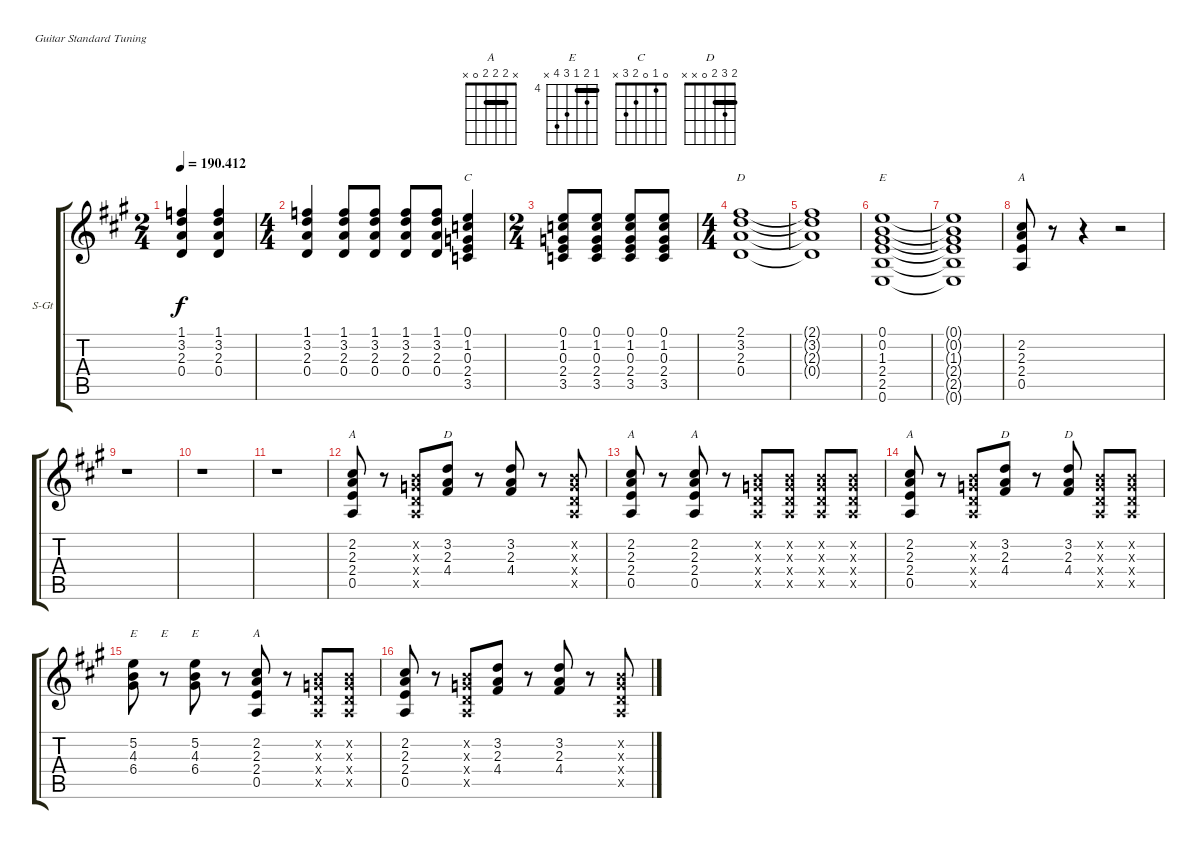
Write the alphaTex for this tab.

\defaultSystemsLayout 4
\bracketExtendMode groupsimilarinstruments
\firstSystemTrackNameOrientation horizontal
\otherSystemsTrackNameOrientation horizontal
\track ("Gtr. 1 (acous.)" "S-Gt") {instrument acousticguitarsteel}
\staff {score tabs}
\tuning (E4 B3 G3 D3 A2 E2)
\chord ("A" x 2 2 2 0 x) {barre (2 2)}
\chord ("E" 0 0 1 2 2 0)
\chord ("C" 0 1 0 2 3 x)
\chord ("D" 2 3 2 0 x x) {barre 2}
\chord ("E" 4 5 4 6 7 x) {firstfret 4 barre 4}
\ts (2 4)
\tempo
190.412
\accidentals auto
\clef g2
\ottava regular
\simile none
\ks a
(1.1 3.2 2.3 0.4).4{dy f} (0.4 2.3 3.2 1.1).4 |
\ts (4 4)
(0.4 2.3 3.2 1.1).4 (0.4 2.3 3.2 1.1).8 (0.4 2.3 3.2 1.1).8 (0.4 2.3 3.2 1.1).8 (0.4 2.3 3.2 1.1).8 (3.5 2.4 0.3 1.2 0.1).4{ch "C"} |
\ts (2 4)
(3.5 2.4 0.3 1.2 0.1).8 (3.5 2.4 0.3 1.2 0.1).8 (3.5 2.4 0.3 1.2 0.1).8 (3.5 2.4 0.3 1.2 0.1).8 |
\ts (4 4)
(0.4 2.3 3.2 2.1).1{ch "D"} |
(0.4{t} 2.3{t} 3.2{t} 2.1{t}).1 |
(0.6 2.5 2.4 1.3 0.2 0.1).1{ch "E"} |
(0.6{t} 2.5{t} 2.4{t} 1.3{t} 0.2{t} 0.1{t}).1 |
(0.5 2.4 2.3 2.2).8{ch "A"} r.8 r.4 r.2 |
r.1 |
r.1 |
r.1 |
(0.5 2.4 2.3 2.2).8{ch "A"} r.8 (0.2{x} 0.3{x} 0.4{x} 0.5{x}).8 (4.4 2.3 3.2).8{ch "D"} r.8 (4.4 2.3 3.2).8 r.8 (0.2{x} 0.3{x} 0.4{x} 0.5{x}).8 |
(0.5 2.4 2.3 2.2).8{ch "A"} r.8 (0.5 2.4 2.3 2.2).8{ch "A"} r.8 (0.2{x} 0.3{x} 0.4{x} 0.5{x}).8 (0.2{x} 0.3{x} 0.4{x} 0.5{x}).8 (0.2{x} 0.3{x} 0.4{x} 0.5{x}).8 (0.2{x} 0.3{x} 0.4{x} 0.5{x}).8 |
(0.5 2.4 2.3 2.2).8{ch "A"} r.8 (0.2{x} 0.3{x} 0.4{x} 0.5{x}).8 (4.4 2.3 3.2).8{ch "D"} r.8 (4.4 2.3 3.2).8{ch "D"} (0.2{x} 0.3{x} 0.4{x} 0.5{x}).8 (0.2{x} 0.3{x} 0.4{x} 0.5{x}).8 |
(6.4 4.3 5.2).8{ch "E"} r.8{ch "E"} (6.4 4.3 5.2).8{ch "E"} r.8 (0.5 2.4 2.3 2.2).8{ch "A"} r.8 (0.2{x} 0.3{x} 0.4{x} 0.5{x}).8 (0.2{x} 0.3{x} 0.4{x} 0.5{x}).8 |
(0.5 2.4 2.3 2.2).8 r.8 (0.2{x} 0.3{x} 0.4{x} 0.5{x}).8 (4.4 2.3 3.2).8 r.8 (4.4 2.3 3.2).8 r.8 (0.2{x} 0.3{x} 0.4{x} 0.5{x}).8
